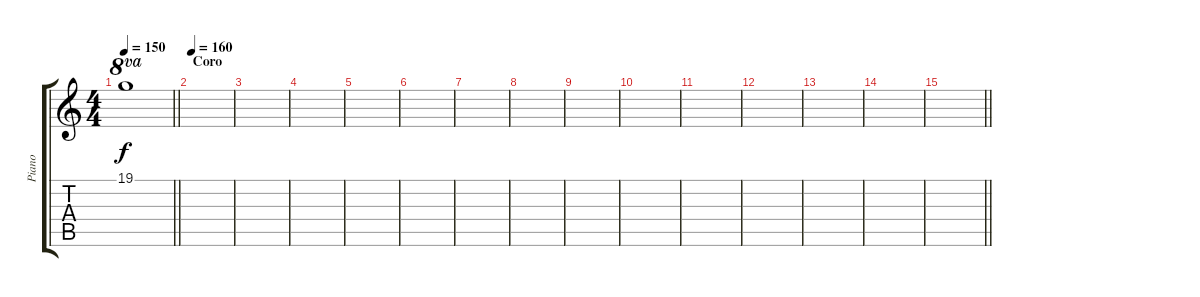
\track ("Piano" "Piano") {instrument acousticgrandpiano}
\staff {score tabs}
\tuning (C5 B3 G3 C3 G2 B1) {hide}
\ts (4 4)
\tempo 150
\clef g2
\barLineRight lightlight
\ks c
19.1.1{ot 8va dy f} |
\section ("" "Coro")
\tempo 160
|
|
|
|
|
|
|
|
|
|
|
|
|
\barLineRight lightlight
